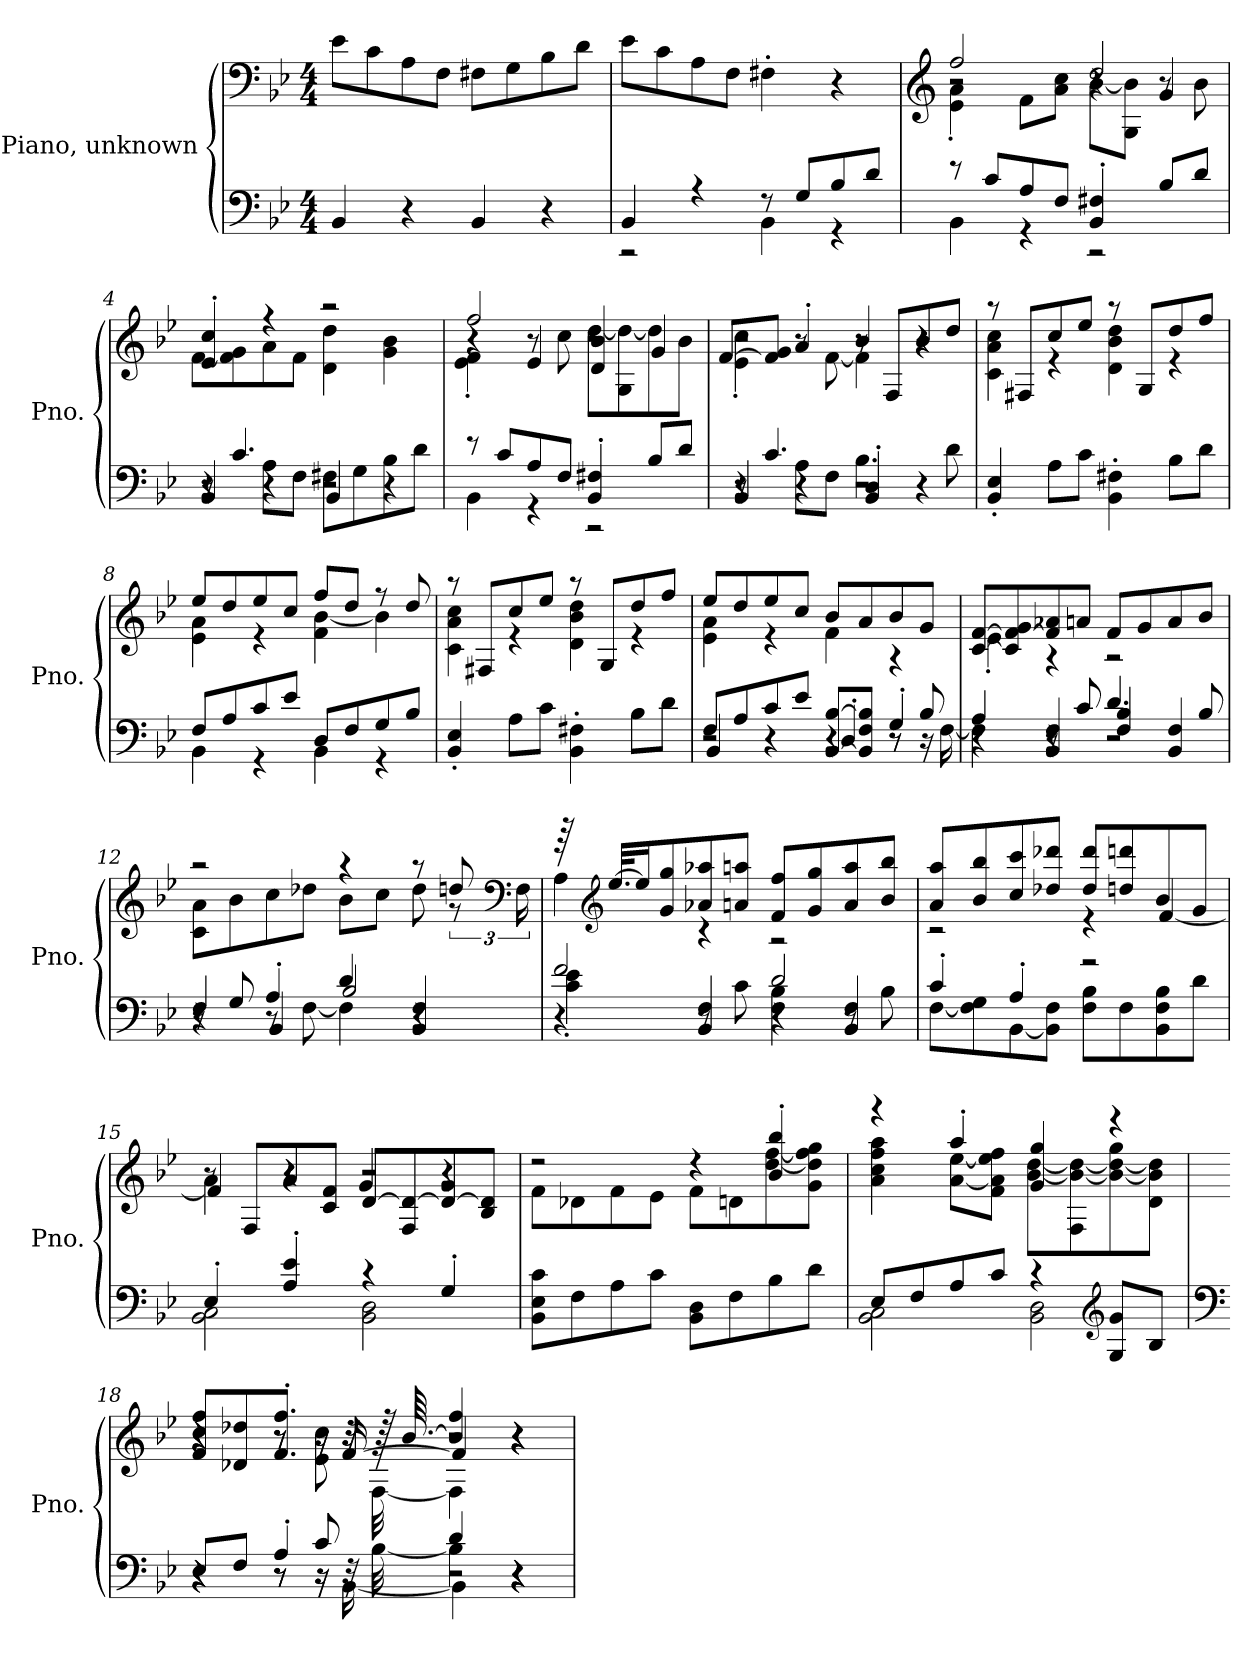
**kern	**kern
*part1	*part1
*staff2	*staff1
*I"Piano, unknown	*
*I'Pno.	*
*clefF4	*clefF4
*k[b-e-]	*k[b-e-]
*M4/4	*M4/4
*MM120	*MM120
=1	=1
4BB-/	8e-\L
.	8c\
4r	8A\
.	8F\J
4BB-/	8F#X\L
.	8G\
4r	8B-\
.	8d\J
=2	=2
*^	*
4BB-/	2r	8e-\L
.	.	8c\
4r	.	8A\
.	.	8F\J
8r	4BB-\	4F#X'\
8G/L	.	.
8B-/	4r	4r
8d/J	.	.
=3	=3	=3
*	*	*clefG2
*	*	*^
*	*	*	*^
8r	4BB-\	2ff/	4e-\' 4a\'	2r
8c/L	.	.	.	.
8A/	4r	.	8f\L	.
8F/J	.	.	8a\ 8cc\J	.
4BB-/' 4F#X/'	2r	2dd/	[8b-\L	4r
.	.	.	8G\ 8b-\]J	.
8B-/L	.	.	8r	4g/
8d/J	.	.	8b-\	.
*	*	*	*v	*v
=4	=4	=4	=4
*	*^	*	*
8r	4r	4BB-/	4e-/' 4cc/'	[8f\L
4.c/	.	.	.	8f\] 8g\
.	8A\L	4r	4r	8a\
.	8F\J	.	.	8f\J
2r	8F#X\L	4BB-/	2r	4d\ 4dd\
.	8G\	.	.	.
.	8B-\	4r	.	4g\ 4b-\
.	8d\J	.	.	.
*	*v	*v	*	*
!!LO:LB:g=z
=5	=5	=5	=5
*	*	*	*^
8r	4BB-\	2ff/	4e-\' 4f\'	4r
8c/L	.	.	.	.
8A/	4r	.	8r	4e-/
8F/J	.	.	8cc\	.
4BB-/' 4F#X/'	2r	2r	[8dd\L	4d/ 4b-/
.	.	.	8G\ 8dd\_	.
8B-/L	.	.	8dd\]	4g/
8d/J	.	.	8b-\J	.
=6	=6	=6	=6	=6
*	*^	*	*	*
8r	4r	4BB-/	2r	4e-\' 4cc\'	[8f/L
4.c/	.	.	.	.	8f/] 8g/J
.	8A\L	4r	.	8r	4a'/
.	8F\J	.	.	[8f\	.
2r	4.B-\	4BB-/' 4D/'	4b-/	4f\]	8r
.	.	.	.	.	8F/L
.	.	4r	4r	4r	8b-/
.	8d\	.	.	.	8dd/J
*v	*v	*v	*	*	*
*	*	*v	*v
=7	=7	=7
4BB-/' 4E-/'	8r	4c\ 4a\ 4cc\
.	8F#X/L	.
8A\L	8cc/	4r
8c\J	8ee-/J	.
4BB-\' 4F#X\'	8r	4d\ 4b-\ 4dd\
.	8G/L	.
8B-\L	8dd/	4r
8d\J	8ff/J	.
=8	=8	=8
*^	*	*
8F/L	4BB-\	8ee-/L	4e-\ 4a\
8A/	.	8dd/	.
8c/	4r	8ee-/	4r
8e-/J	.	8cc/J	.
8D/L	4BB-\	8ff/L	4f\ [4b-\
8F/	.	8dd/J	.
8G/	4r	8r	4b-\]
8B-/J	.	8dd/	.
*v	*v	*	*
!!LO:LB:g=z	!!
=9	=9	=9
4BB-/' 4E-/'	8r	4c\ 4a\ 4cc\
.	8F#X/L	.
8A\L	8cc/	4r
8c\J	8ee-/J	.
4BB-\' 4F#X\'	8r	4d\ 4b-\ 4dd\
.	8G/L	.
8B-\L	8dd/	4r
8d\J	8ff/J	.
=10	=10	=10
*^	*	*
*	*^	*	*
8F/L	2r	4BB-/	8ee-/L	4e-\ 4a\
8A/	.	.	8dd/	.
8c/	.	4r	8ee-/	4r
8e-/J	.	.	8cc/J	.
[8BB-/ [8B-/L	4r	4D'/	8b-/L	4f\
8BB-/] 8F/ 8B-/]J	.	.	8a/	.
4G'/	8r	8r	8b-/	4r
.	16r	8B-/	8g/J	.
.	[16F\	.	.	.
=11	=11	=11	=11	=11
4A/	4F\]	4r	[8c/ [8f/L	4e-'\
.	.	.	8c/] 8f/_ 8g/	.
8r	4r	4BB-/ 4F/	8f/] 8a-X/	4r
8c/	.	.	8an/J	.
4.d/	2r	4F/ 4B-/	8f/L	2r
.	.	.	8g/	.
.	.	4BB-/ 4F/	8a/	.
8B-/	.	.	8b-/J	.
!!LO:LB:g=z	!!
=12	=12	=12	=12	=12
8r	4r	4F/	2r	8c\ 8a\L
8G/	.	.	.	8b-\
4A'/	8r	4BB-/	.	8cc\
.	[8F\	.	.	8dd-X\J
4d/	4F\]	2B-/	4r	8b-\L
.	.	.	.	8cc\J
4BB-/ 4F/	4r	.	8r	8dd-\
.	.	.	8ddn/	12r
*	*	*	*clefF4	*
.	.	.	.	24F\
=13	=13	=13	=13	=13
2f/	4c\' 4e-\'	4r	64r	4A\
*	*	*	*clefG2	*
.	.	.	[32.ee-/KLL	.
.	.	.	16ee-/J]	.
.	.	.	8g/ 8gg/	.
.	8r	4BB-/ 4F/	8a-X/ 8aa-X/	4r
.	8c\	.	8an/ 8aan/J	.
2d/	4F\ 4B-\	4r	8f/ 8ff/L	2r
.	.	.	8g/ 8gg/	.
.	8r	4BB-/ 4F/	8a/ 8aa/	.
.	8B-\	.	8b-/ 8bb-/J	.
*	*v	*v	*	*
=14	=14	=14	=14
4c'/	[8F\L	8a/ 8aa/L	2r
.	8F\] 8G\	8b-/ 8bb-/	.
4A'/	[8BB-\	8cc/ 8ccc/	.
.	8BB-\] 8F\J	8dd-X/ 8ddd-X/J	.
2r	8F\ 8B-\L	8dd-/ 8ddd-/L	4r
.	8F\	8ddn/ 8dddn/	.
.	8BB-\ 8F\ 8B-\	8b-/	[4f/
.	8d\J	8g/J	.
!!LO:LB:g=z
=15	=15	=15	=15
*	*	*	*^
4E-'/	2BB-\ 2C\	8r	4a\	4f/]
.	.	8F/L	.	.
4A/' 4e-/'	.	8a/	4r	4r
.	.	8c/ 8f/J	.	.
4r	2BB-\ 2D\	[8d/L	2r	4g/
.	.	8F/ 8d/_	.	.
4G'/	.	8d/_ 8g/	.	4r
.	.	8B-/ 8d/]J	.	.
*v	*v	*	*	*
*	*	*v	*v
=16	=16	=16
8BB-\ 8E-\ 8c\L	2r	8f\L
8F\	.	8d-X\
8A\	.	8f\
8c\J	.	8e-\J
8BB-\ 8D\L	4r	8f\L
8F\	.	8dn\
8B-\	4b-/' 4bb-/'	[8dd\ [8ff\
8d\J	.	8g\ 8dd\] 8ff\] 8gg\J
=17	=17	=17
*^	*	*
8E-/L	2BB-\ 2C\	4r	4a\ 4cc\ 4ff\ 4aa\
8F/	.	.	.
8A/	.	4aa'/	[8a\ [8ee-\L
8c/J	.	.	8f\ 8a\] 8ee-\] 8ff\J
4r	2BB-\ 2D\	4g/ 4gg/	[8b-\ [8dd\L
.	.	.	8F\ 8b-\_ 8dd\_
*clefG2	*	*	*
8G/ 8g/L	.	4r	8b-\_ 8dd\_ 8gg\
8B-/J	.	.	8d\ 8b-\] 8dd\]J
*v	*v	*	*
*	*v	*v
!!LO:LB:g=z
=18	=18
*clefF4	*
*^	*^
*	*^	*	*^
*	*	*^	*	*	*^
4r	4r	8E-/L	4r	8f/ 8cc/ 8ff/L	4r	4r	4r
.	.	8F/J	.	8d-X/ 8dd-X/	.	.	.
8r	8r	4A'/	8r	8.f/' 8.ff/'J	8r	8r	8r
8c/	16r	.	16r	.	8e-\ 8cc\	16r	16r
.	32r	.	[16BB-\	32r	.	[16f/	32r
.	[32B-\	.	.	128r	.	.	[32F\
.	.	.	.	[64.b-/	.	.	.
2r	4B-\]	4d/	4BB-\]	4b-/] 4ff/	2r	4f/]	4F\]
.	4r	4r	4r	4r	.	4r	4r
*v	*v	*v	*v	*	*	*	*
*	*v	*v	*v	*v
=	=
*-	*-
